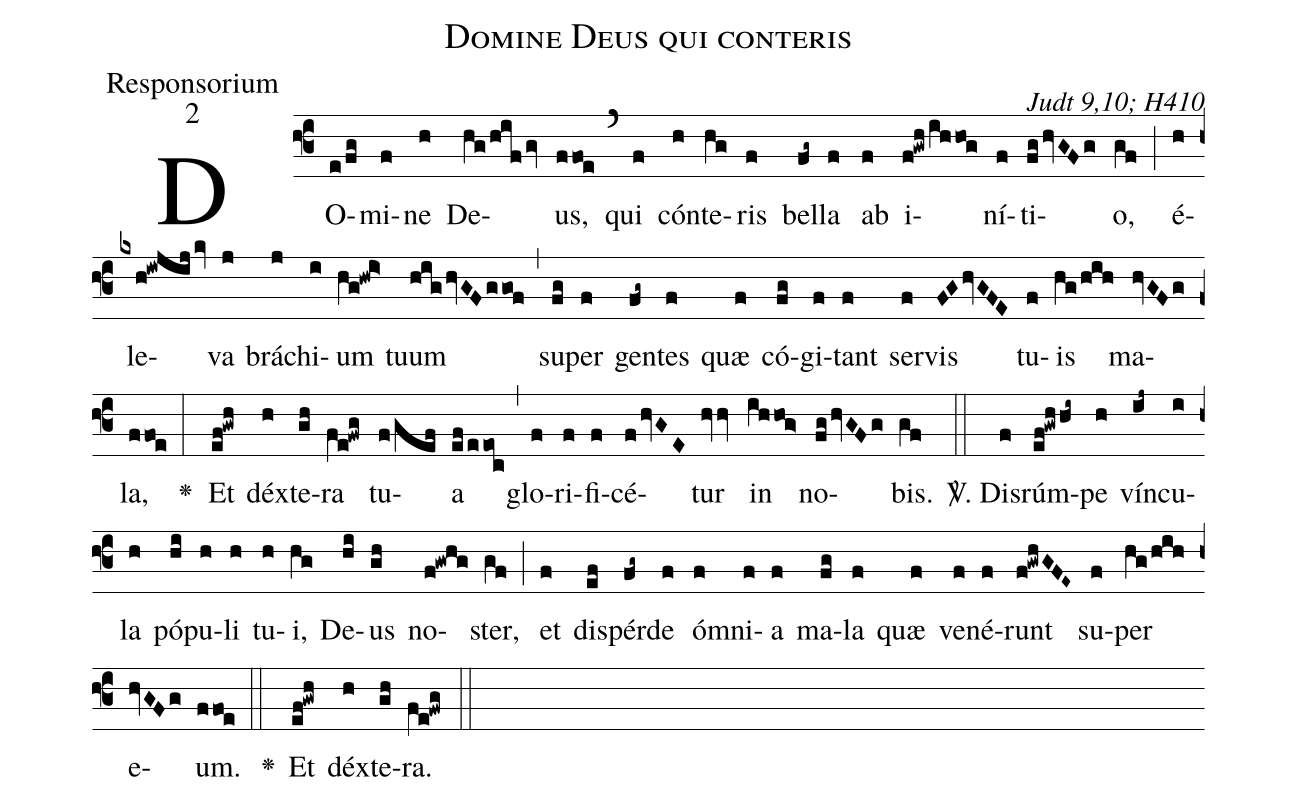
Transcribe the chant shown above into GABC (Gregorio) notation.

name:Domine Deus qui conteris;
office-part:Responsorium;
mode:2;
commentary:Judt 9,10; H410;
%%
(f3)DO(e/fg)mi(f)ne(h) De(hg/hifgv)us,(ffoe) (`) qui(f) cón(h)te(hg)ris(f) bel(fg~)la(f) ab(f) i(f!gwh/ihhog)ní(f)ti(fghvGFg)o,(gf) (;)
é(h)le(kxh!iwjijkv)va(j) brá(j)chi(i)um(hg!hwi>) tuum(highvGFggof) (,) su(fg)per(f) gen(fg~)tes(f) quæ(f) có(fg)gi(f)tant(f) ser(f)vis(FGhvGFE) tu(f)is(hg/hih) ma(hvGFg)la,(ffoe) (:)
<v>\greheightstar</v>()
Et(ef!gwh) déx(h)te(gh)ra(fe!fwg) tu(f/gef)a(ef/eeoc) (,) glo(f)ri(f)fi(f)cé(f/hvGE)tur(hvv) in(ih/hog>) no(fghvGFg)bis.(gf) (::)

<sp>V/</sp>.
Dis(f)rúm(ef!gwh/hi~)pe(h) vín(ij~)cu(i)la(h) pó(hi)pu(h)li(h) tu(h)i,(hg) De(hi)us(gh) no(f!gwhg)ster,(gf) (;)
et(f) di(ef)spér(fg~)de(f) óm(f)ni(f)a(f) ma(fg)la(f) quæ(f) ve(f)né(f)runt(f!gwhGFE~) su(f)per(hg/hih) e(hvGFg)um.(ffoe) (::)

<v>\greheightstar</v>() Et(ef!gwh) déx(h)te(gh)ra.(fe!fwg) (::)
